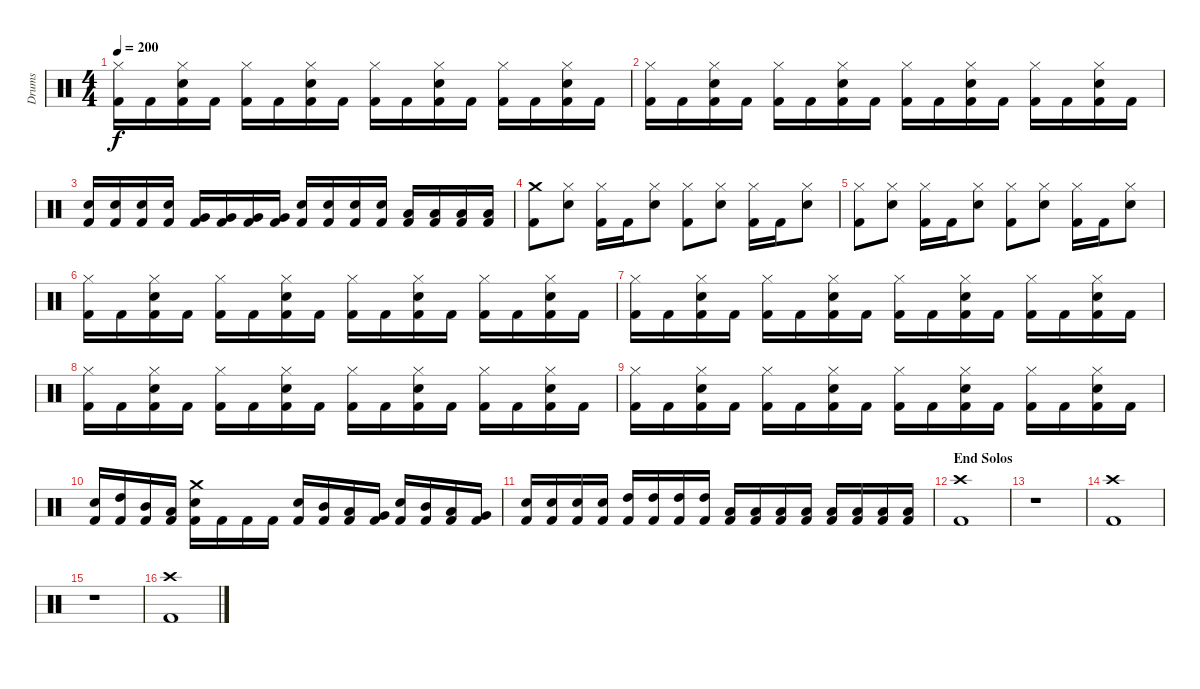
\track ("Drums" "Drums") {instrument percussion}
\staff {score}
\articulation defaults
\ts (4 4)
\tempo 200
\clef neutral
\ks c
("Kick (hit) 2" "Hi-Hat (closed)").16{dy f} "Kick (hit) 2".16 ("Kick (hit) 2" "Snare (hit) 2" "Hi-Hat (closed)").16 "Kick (hit) 2".16 ("Kick (hit) 2" "Hi-Hat (closed)").16 "Kick (hit) 2".16 ("Kick (hit) 2" "Snare (hit) 2" "Hi-Hat (closed)").16 "Kick (hit) 2".16 ("Kick (hit) 2" "Hi-Hat (closed)").16 "Kick (hit) 2".16 ("Kick (hit) 2" "Snare (hit) 2" "Hi-Hat (closed)").16 "Kick (hit) 2".16 ("Kick (hit) 2" "Hi-Hat (closed)").16 "Kick (hit) 2".16 ("Kick (hit) 2" "Snare (hit) 2" "Hi-Hat (closed)").16 "Kick (hit) 2".16 |
("Kick (hit) 2" "Hi-Hat (closed)").16 "Kick (hit) 2".16 ("Kick (hit) 2" "Snare (hit) 2" "Hi-Hat (closed)").16 "Kick (hit) 2".16 ("Kick (hit) 2" "Hi-Hat (closed)").16 "Kick (hit) 2".16 ("Kick (hit) 2" "Snare (hit) 2" "Hi-Hat (closed)").16 "Kick (hit) 2".16 ("Kick (hit) 2" "Hi-Hat (closed)").16 "Kick (hit) 2".16 ("Kick (hit) 2" "Snare (hit) 2" "Hi-Hat (closed)").16 "Kick (hit) 2".16 ("Kick (hit) 2" "Hi-Hat (closed)").16 "Kick (hit) 2".16 ("Kick (hit) 2" "Snare (hit) 2" "Hi-Hat (closed)").16 "Kick (hit) 2".16 |
("Kick (hit) 2" "Snare (hit) 2").16 ("Kick (hit) 2" "Snare (hit) 2").16 ("Kick (hit) 2" "Snare (hit) 2").16 ("Kick (hit) 2" "Snare (hit) 2").16 ("Kick (hit) 2" "Very Low Tom (hit)").16 ("Kick (hit) 2" "Very Low Tom (hit)").16 ("Kick (hit) 2" "Very Low Tom (hit)").16 ("Kick (hit) 2" "Very Low Tom (hit)").16 ("Kick (hit) 2" "Snare (hit) 2").16 ("Kick (hit) 2" "Snare (hit) 2").16 ("Kick (hit) 2" "Snare (hit) 2").16 ("Kick (hit) 2" "Snare (hit) 2").16 ("Kick (hit) 2" "Low Floor Tom (hit)").16 ("Kick (hit) 2" "Low Floor Tom (hit)").16 ("Kick (hit) 2" "Low Floor Tom (hit)").16 ("Kick (hit) 2" "Low Floor Tom (hit)").16 |
\section ("" "")
("Kick (hit) 2" "Crash medium (hit)").8 ("Snare (hit) 2" "Hi-Hat (closed)").8 ("Kick (hit) 2" "Hi-Hat (closed)").16 "Kick (hit) 2".16 ("Snare (hit) 2" "Hi-Hat (closed)").8 ("Kick (hit) 2" "Hi-Hat (closed)").8 ("Snare (hit) 2" "Hi-Hat (closed)").8 ("Kick (hit) 2" "Hi-Hat (closed)").16 "Kick (hit) 2".16 ("Snare (hit) 2" "Hi-Hat (closed)").8 |
("Kick (hit) 2" "Hi-Hat (closed)").8 ("Snare (hit) 2" "Hi-Hat (closed)").8 ("Kick (hit) 2" "Hi-Hat (closed)").16 "Kick (hit) 2".16 ("Snare (hit) 2" "Hi-Hat (closed)").8 ("Kick (hit) 2" "Hi-Hat (closed)").8 ("Snare (hit) 2" "Hi-Hat (closed)").8 ("Kick (hit) 2" "Hi-Hat (closed)").16 "Kick (hit) 2".16 ("Snare (hit) 2" "Hi-Hat (closed)").8 |
("Kick (hit) 2" "Hi-Hat (closed)").16 "Kick (hit) 2".16 ("Kick (hit) 2" "Snare (hit) 2" "Hi-Hat (closed)").16 "Kick (hit) 2".16 ("Kick (hit) 2" "Hi-Hat (closed)").16 "Kick (hit) 2".16 ("Kick (hit) 2" "Snare (hit) 2" "Hi-Hat (closed)").16 "Kick (hit) 2".16 ("Kick (hit) 2" "Hi-Hat (closed)").16 "Kick (hit) 2".16 ("Kick (hit) 2" "Snare (hit) 2" "Hi-Hat (closed)").16 "Kick (hit) 2".16 ("Kick (hit) 2" "Hi-Hat (closed)").16 "Kick (hit) 2".16 ("Kick (hit) 2" "Snare (hit) 2" "Hi-Hat (closed)").16 "Kick (hit) 2".16 |
("Kick (hit) 2" "Hi-Hat (closed)").16 "Kick (hit) 2".16 ("Kick (hit) 2" "Snare (hit) 2" "Hi-Hat (closed)").16 "Kick (hit) 2".16 ("Kick (hit) 2" "Hi-Hat (closed)").16 "Kick (hit) 2".16 ("Kick (hit) 2" "Snare (hit) 2" "Hi-Hat (closed)").16 "Kick (hit) 2".16 ("Kick (hit) 2" "Hi-Hat (closed)").16 "Kick (hit) 2".16 ("Kick (hit) 2" "Snare (hit) 2" "Hi-Hat (closed)").16 "Kick (hit) 2".16 ("Kick (hit) 2" "Hi-Hat (closed)").16 "Kick (hit) 2".16 ("Kick (hit) 2" "Snare (hit) 2" "Hi-Hat (closed)").16 "Kick (hit) 2".16 |
("Kick (hit) 2" "Hi-Hat (closed)").16 "Kick (hit) 2".16 ("Kick (hit) 2" "Snare (hit) 2" "Hi-Hat (closed)").16 "Kick (hit) 2".16 ("Kick (hit) 2" "Hi-Hat (closed)").16 "Kick (hit) 2".16 ("Kick (hit) 2" "Snare (hit) 2" "Hi-Hat (closed)").16 "Kick (hit) 2".16 ("Kick (hit) 2" "Hi-Hat (closed)").16 "Kick (hit) 2".16 ("Kick (hit) 2" "Snare (hit) 2" "Hi-Hat (closed)").16 "Kick (hit) 2".16 ("Kick (hit) 2" "Hi-Hat (closed)").16 "Kick (hit) 2".16 ("Kick (hit) 2" "Snare (hit) 2" "Hi-Hat (closed)").16 "Kick (hit) 2".16 |
("Kick (hit) 2" "Hi-Hat (closed)").16 "Kick (hit) 2".16 ("Kick (hit) 2" "Snare (hit) 2" "Hi-Hat (closed)").16 "Kick (hit) 2".16 ("Kick (hit) 2" "Hi-Hat (closed)").16 "Kick (hit) 2".16 ("Kick (hit) 2" "Snare (hit) 2" "Hi-Hat (closed)").16 "Kick (hit) 2".16 ("Kick (hit) 2" "Hi-Hat (closed)").16 "Kick (hit) 2".16 ("Kick (hit) 2" "Snare (hit) 2" "Hi-Hat (closed)").16 "Kick (hit) 2".16 ("Kick (hit) 2" "Hi-Hat (closed)").16 "Kick (hit) 2".16 ("Kick (hit) 2" "Snare (hit) 2" "Hi-Hat (closed)").16 "Kick (hit) 2".16 |
("Kick (hit) 2" "Snare (hit) 2").16 ("Kick (hit) 2" "High Tom (hit)").16 ("Kick (hit) 2" "Mid Tom (hit)").16 ("Kick (hit) 2" "Low Tom (hit)").16 ("Kick (hit) 2" "Snare (hit) 2" "Crash medium (hit)").16 "Kick (hit) 2".16 "Kick (hit) 2".16 "Kick (hit) 2".16 ("Kick (hit) 2" "Snare (hit) 2").16 ("Kick (hit) 2" "Mid Tom (hit)").16 ("Kick (hit) 2" "Low Tom (hit)").16 ("Kick (hit) 2" "Very Low Tom (hit)").16 ("Kick (hit) 2" "Snare (hit) 2").16 ("Kick (hit) 2" "Mid Tom (hit)").16 ("Kick (hit) 2" "Low Tom (hit)").16 ("Kick (hit) 2" "Very Low Tom (hit)").16 |
("Kick (hit) 2" "Snare (hit) 2").16 ("Kick (hit) 2" "Snare (hit) 2").16 ("Kick (hit) 2" "Snare (hit) 2").16 ("Kick (hit) 2" "Snare (hit) 2").16 ("Kick (hit) 2" "High Tom (hit)").16 ("Kick (hit) 2" "High Tom (hit)").16 ("Kick (hit) 2" "High Tom (hit)").16 ("Kick (hit) 2" "High Tom (hit)").16 ("Kick (hit) 2" "Low Tom (hit)").16 ("Kick (hit) 2" "Low Tom (hit)").16 ("Kick (hit) 2" "Low Tom (hit)").16 ("Kick (hit) 2" "Low Tom (hit)").16 ("Kick (hit) 2" "Low Floor Tom (hit)").16 ("Kick (hit) 2" "Low Floor Tom (hit)").16 ("Kick (hit) 2" "Low Floor Tom (hit)").16 ("Kick (hit) 2" "Low Floor Tom (hit)").16 |
\section ("" "End Solos")
("Kick (hit) 2" "Crash high (hit)").1 |
r.1 |
("Kick (hit) 2" "Crash high (hit)").1 |
r.1 |
("Kick (hit) 2" "Crash high (hit)").1
